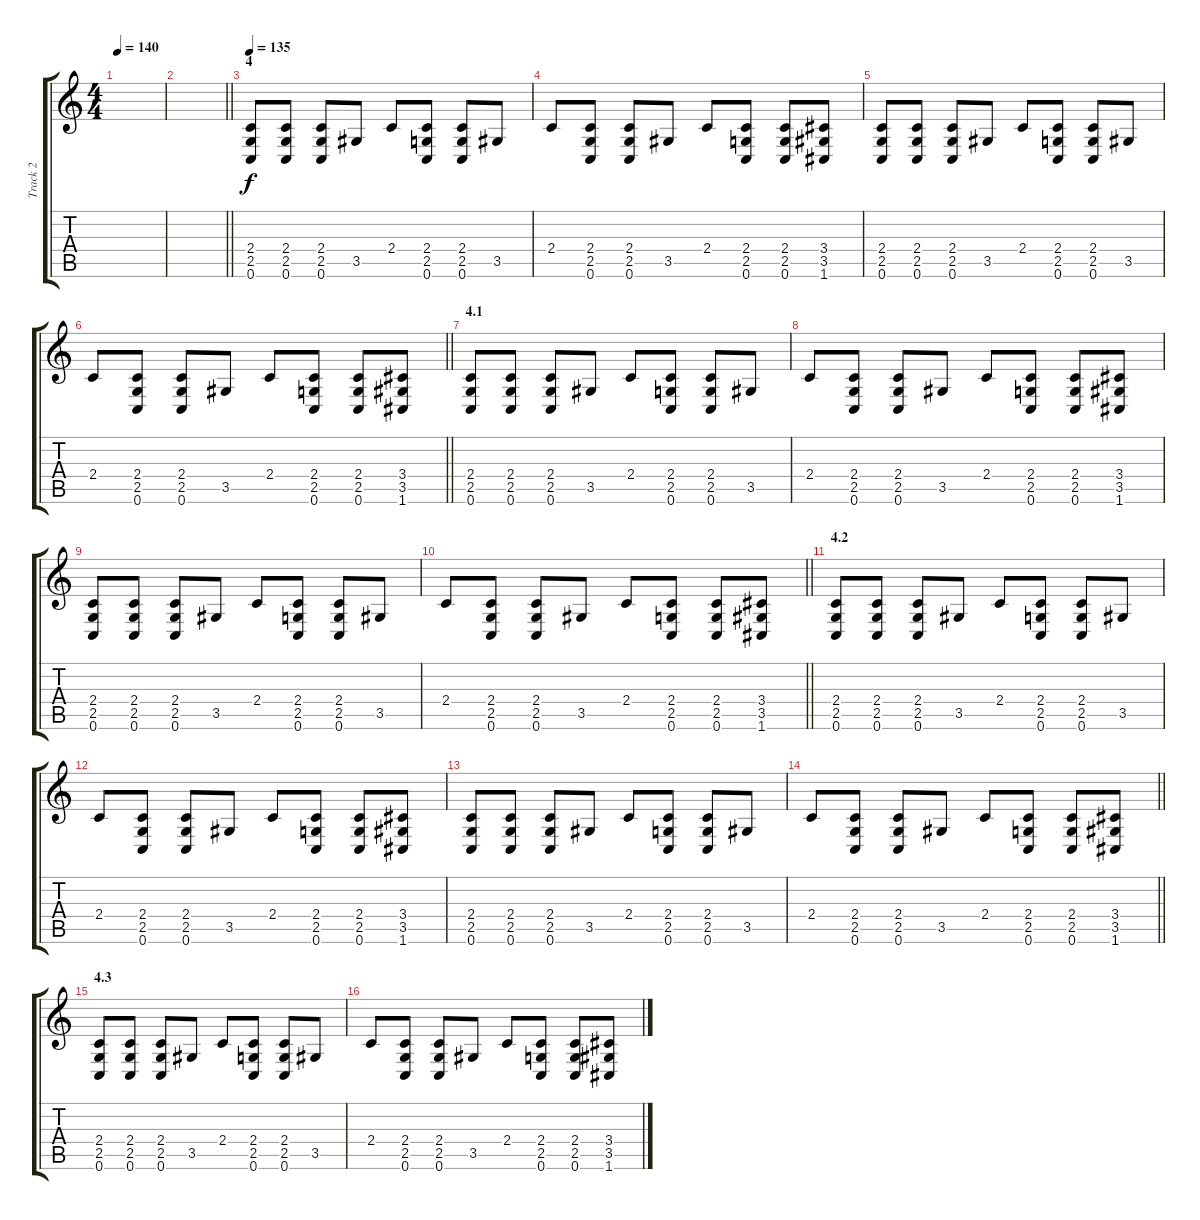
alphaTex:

\track ("Track 2" "Track 2") {instrument distortionguitar}
\staff {score tabs}
\tuning (C4 G3 Eb3 Bb2 F2 C2) {hide}
\ts (4 4)
\tempo 140
\clef g2
\ks c
|
\barLineRight lightlight
|
\section ("" "4")
\tempo 135
(2.4 2.5 0.6).8 (2.4 2.5 0.6).8 (2.4 2.5 0.6).8 3.5.8 2.4.8 (2.4 2.5 0.6).8 (2.4 2.5 0.6).8 3.5.8 |
2.4.8 (2.4 2.5 0.6).8 (2.4 2.5 0.6).8 3.5.8 2.4.8 (2.4 2.5 0.6).8 (2.4 2.5 0.6).8 (3.4 3.5 1.6).8 |
(2.4 2.5 0.6).8 (2.4 2.5 0.6).8 (2.4 2.5 0.6).8 3.5.8 2.4.8 (2.4 2.5 0.6).8 (2.4 2.5 0.6).8 3.5.8 |
\barLineRight lightlight
2.4.8 (2.4 2.5 0.6).8 (2.4 2.5 0.6).8 3.5.8 2.4.8 (2.4 2.5 0.6).8 (2.4 2.5 0.6).8 (3.4 3.5 1.6).8 |
\section ("" "4.1")
(2.4 2.5 0.6).8 (2.4 2.5 0.6).8 (2.4 2.5 0.6).8 3.5.8 2.4.8 (2.4 2.5 0.6).8 (2.4 2.5 0.6).8 3.5.8 |
2.4.8 (2.4 2.5 0.6).8 (2.4 2.5 0.6).8 3.5.8 2.4.8 (2.4 2.5 0.6).8 (2.4 2.5 0.6).8 (3.4 3.5 1.6).8 |
(2.4 2.5 0.6).8 (2.4 2.5 0.6).8 (2.4 2.5 0.6).8 3.5.8 2.4.8 (2.4 2.5 0.6).8 (2.4 2.5 0.6).8 3.5.8 |
\barLineRight lightlight
2.4.8 (2.4 2.5 0.6).8 (2.4 2.5 0.6).8 3.5.8 2.4.8 (2.4 2.5 0.6).8 (2.4 2.5 0.6).8 (3.4 3.5 1.6).8 |
\section ("" "4.2")
(2.4 2.5 0.6).8 (2.4 2.5 0.6).8 (2.4 2.5 0.6).8 3.5.8 2.4.8 (2.4 2.5 0.6).8 (2.4 2.5 0.6).8 3.5.8 |
2.4.8 (2.4 2.5 0.6).8 (2.4 2.5 0.6).8 3.5.8 2.4.8 (2.4 2.5 0.6).8 (2.4 2.5 0.6).8 (3.4 3.5 1.6).8 |
(2.4 2.5 0.6).8 (2.4 2.5 0.6).8 (2.4 2.5 0.6).8 3.5.8 2.4.8 (2.4 2.5 0.6).8 (2.4 2.5 0.6).8 3.5.8 |
\barLineRight lightlight
2.4.8 (2.4 2.5 0.6).8 (2.4 2.5 0.6).8 3.5.8 2.4.8 (2.4 2.5 0.6).8 (2.4 2.5 0.6).8 (3.4 3.5 1.6).8 |
\section ("" "4.3")
(2.4 2.5 0.6).8 (2.4 2.5 0.6).8 (2.4 2.5 0.6).8 3.5.8 2.4.8 (2.4 2.5 0.6).8 (2.4 2.5 0.6).8 3.5.8 |
2.4.8 (2.4 2.5 0.6).8 (2.4 2.5 0.6).8 3.5.8 2.4.8 (2.4 2.5 0.6).8 (2.4 2.5 0.6).8 (3.4 3.5 1.6).8
